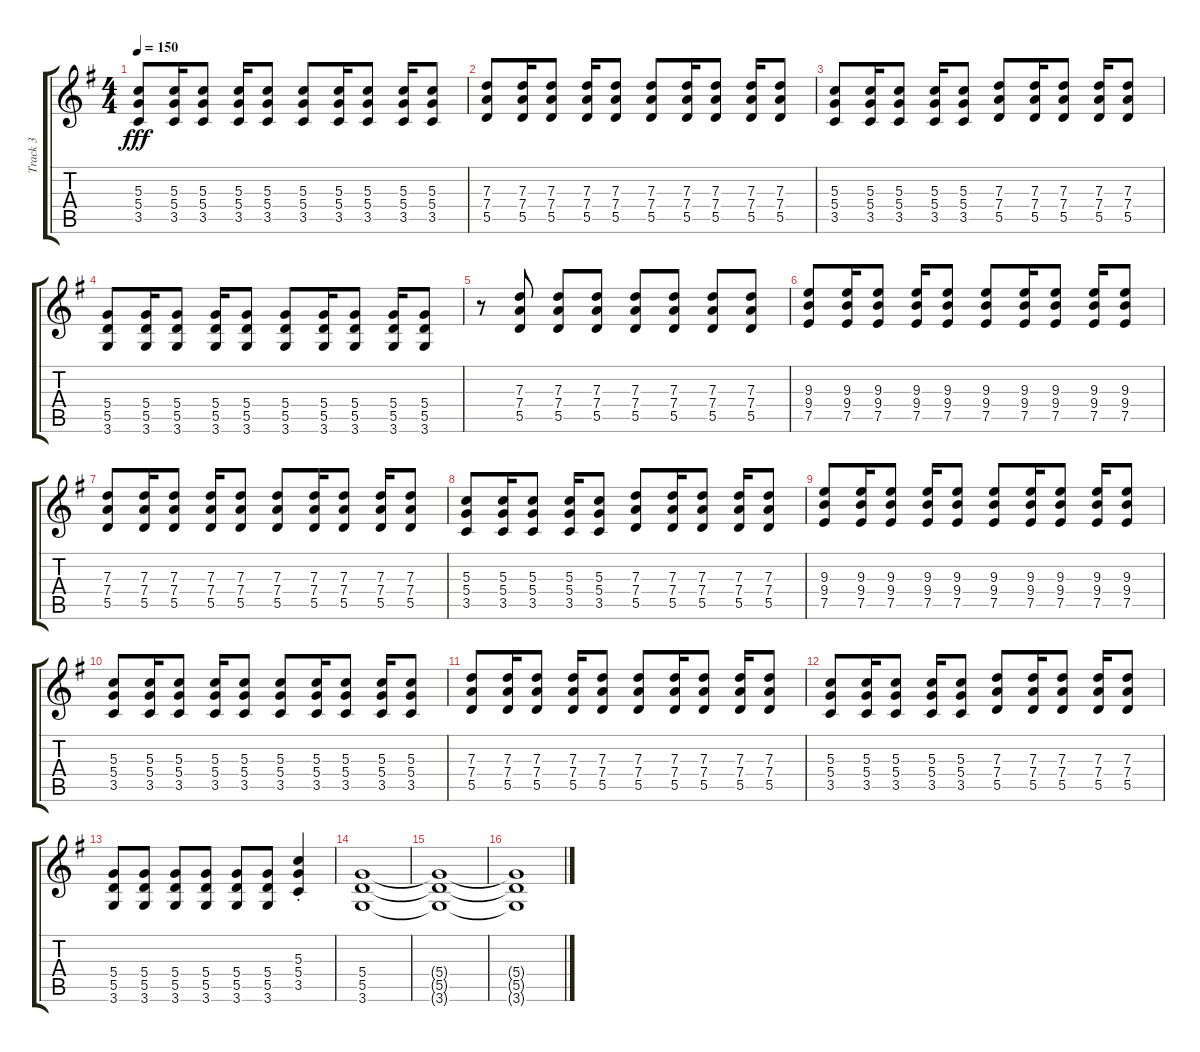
\track ("Track 3" "Track 3") {instrument distortionguitar}
\staff {score tabs}
\tuning (E4 B3 G3 D3 A2 E2) {hide}
\ts (4 4)
\tempo 150
\clef g2
\ks g
(5.3 5.4 3.5).8{dy fff} (5.3 5.4 3.5).16 (5.3 5.4 3.5).8 (5.3 5.4 3.5).16 (5.3 5.4 3.5).8 (5.3 5.4 3.5).8 (5.3 5.4 3.5).16 (5.3 5.4 3.5).8 (5.3 5.4 3.5).16 (5.3 5.4 3.5).8 |
(7.3 7.4 5.5).8 (7.3 7.4 5.5).16 (7.3 7.4 5.5).8 (7.3 7.4 5.5).16 (7.3 7.4 5.5).8 (7.3 7.4 5.5).8 (7.3 7.4 5.5).16 (7.3 7.4 5.5).8 (7.3 7.4 5.5).16 (7.3 7.4 5.5).8 |
(5.3 5.4 3.5).8 (5.3 5.4 3.5).16 (5.3 5.4 3.5).8 (5.3 5.4 3.5).16 (5.3 5.4 3.5).8 (7.3 7.4 5.5).8 (7.3 7.4 5.5).16 (7.3 7.4 5.5).8 (7.3 7.4 5.5).16 (7.3 7.4 5.5).8 |
(5.4 5.5 3.6).8 (5.4 5.5 3.6).16 (5.4 5.5 3.6).8 (5.4 5.5 3.6).16 (5.4 5.5 3.6).8 (5.4 5.5 3.6).8 (5.4 5.5 3.6).16 (5.4 5.5 3.6).8 (5.4 5.5 3.6).16 (5.4 5.5 3.6).8 |
r.8 (7.3 7.4 5.5).8 (7.3 7.4 5.5).8 (7.3 7.4 5.5).8 (7.3 7.4 5.5).8 (7.3 7.4 5.5).8 (7.3 7.4 5.5).8 (7.3 7.4 5.5).8 |
(9.3 9.4 7.5).8 (9.3 9.4 7.5).16 (9.3 9.4 7.5).8 (9.3 9.4 7.5).16 (9.3 9.4 7.5).8 (9.3 9.4 7.5).8 (9.3 9.4 7.5).16 (9.3 9.4 7.5).8 (9.3 9.4 7.5).16 (9.3 9.4 7.5).8 |
(7.3 7.4 5.5).8 (7.3 7.4 5.5).16 (7.3 7.4 5.5).8 (7.3 7.4 5.5).16 (7.3 7.4 5.5).8 (7.3 7.4 5.5).8 (7.3 7.4 5.5).16 (7.3 7.4 5.5).8 (7.3 7.4 5.5).16 (7.3 7.4 5.5).8 |
(5.3 5.4 3.5).8 (5.3 5.4 3.5).16 (5.3 5.4 3.5).8 (5.3 5.4 3.5).16 (5.3 5.4 3.5).8 (7.3 7.4 5.5).8 (7.3 7.4 5.5).16 (7.3 7.4 5.5).8 (7.3 7.4 5.5).16 (7.3 7.4 5.5).8 |
(9.3 9.4 7.5).8 (9.3 9.4 7.5).16 (9.3 9.4 7.5).8 (9.3 9.4 7.5).16 (9.3 9.4 7.5).8 (9.3 9.4 7.5).8 (9.3 9.4 7.5).16 (9.3 9.4 7.5).8 (9.3 9.4 7.5).16 (9.3 9.4 7.5).8 |
(5.3 5.4 3.5).8 (5.3 5.4 3.5).16 (5.3 5.4 3.5).8 (5.3 5.4 3.5).16 (5.3 5.4 3.5).8 (5.3 5.4 3.5).8 (5.3 5.4 3.5).16 (5.3 5.4 3.5).8 (5.3 5.4 3.5).16 (5.3 5.4 3.5).8 |
(7.3 7.4 5.5).8 (7.3 7.4 5.5).16 (7.3 7.4 5.5).8 (7.3 7.4 5.5).16 (7.3 7.4 5.5).8 (7.3 7.4 5.5).8 (7.3 7.4 5.5).16 (7.3 7.4 5.5).8 (7.3 7.4 5.5).16 (7.3 7.4 5.5).8 |
(5.3 5.4 3.5).8 (5.3 5.4 3.5).16 (5.3 5.4 3.5).8 (5.3 5.4 3.5).16 (5.3 5.4 3.5).8 (7.3 7.4 5.5).8 (7.3 7.4 5.5).16 (7.3 7.4 5.5).8 (7.3 7.4 5.5).16 (7.3 7.4 5.5).8 |
(5.4 5.5 3.6).8 (5.4 5.5 3.6).8 (5.4 5.5 3.6).8 (5.4 5.5 3.6).8 (5.4 5.5 3.6).8 (5.4 5.5 3.6).8 (5.3{st} 5.4{st} 3.5{st}).4 |
(5.4 5.5 3.6).1 |
(5.4{t} 5.5{t} 3.6{t}).1 |
(5.4{t} 5.5{t} 3.6{t}).1
